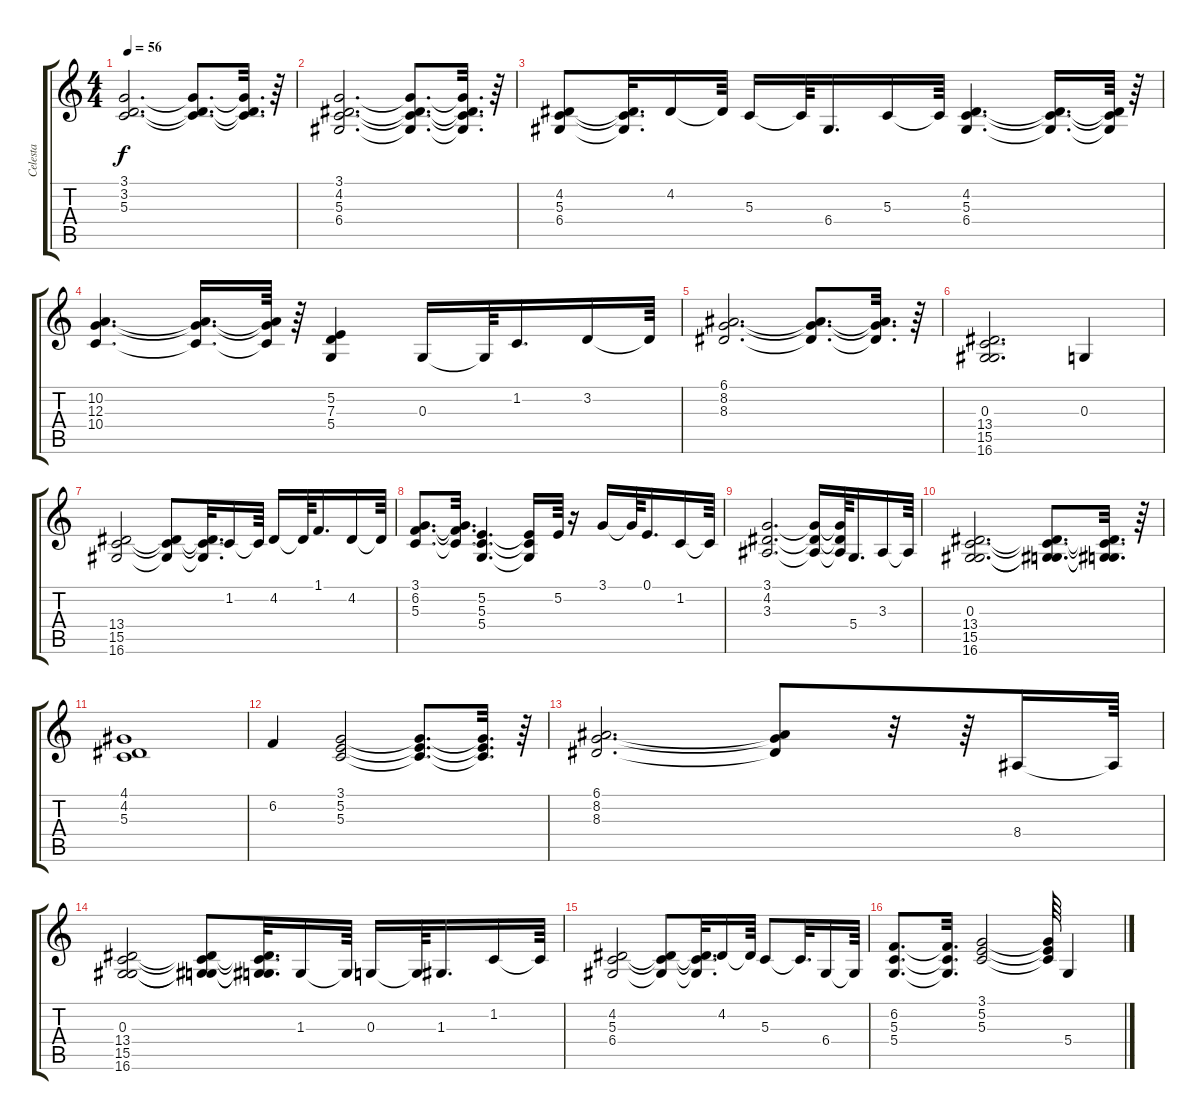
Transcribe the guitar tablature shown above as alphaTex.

\track ("Celesta" "Celesta") {instrument rockorgan}
\staff {score tabs}
\tuning (E4 B3 G3 D3 A2 E2) {hide}
\ts (4 4)
\tempo 56
\clef g2
\ks c
(3.1 3.2 5.3).2{d dy f instrument rockorgan} (3.1{t} 3.2{t} 5.3{t}).8{d} (3.1{t} 3.2{t} 5.3{t}).32{d} r.64 |
(3.1 4.2 5.3 6.4).2{d} (3.1{t} 4.2{t} 5.3{t} 6.4{t}).8{d} (3.1{t} 4.2{t} 5.3{t} 6.4{t}).32{d} r.64 |
(4.2 5.3 6.4).8 (4.2{t} 5.3{t} 6.4{t}).32{d} 4.2.16 4.2{t}.64 5.3.16 5.3{t}.64 6.4.16{d} 5.3.16 5.3{t}.64 (4.2 5.3 6.4).4{d} (4.2{t} 5.3{t} 6.4{t}).16{d} (4.2{t} 5.3{t} 6.4{t}).64 r.64 |
(10.2 12.3 10.4).4{d} (10.2{t} 12.3{t} 10.4{t}).16{d} (10.2{t} 12.3{t} 10.4{t}).64 r.64 (5.2 7.3 5.4).4 0.3.16 0.3{t}.64 1.2.16{d} 3.2.16 3.2{t}.64 |
(6.1 8.2 8.3).2{d} (6.1{t} 8.2{t} 8.3{t}).8{d} (6.1{t} 8.2{t} 8.3{t}).32{d} r.64 |
(0.3 13.4 15.5 16.6).2{d} 0.3.4 |
(13.4 15.5 16.6).2 (13.4{t} 15.5{t} 16.6{t}).8 (13.4{t} 15.5{t} 16.6{t}).32{d} 1.2.16 1.2{t}.64 4.2.16 4.2{t}.64 1.1.16{d} 4.2.16 4.2{t}.64 |
(3.1 6.2 5.3).8{d} (3.1{t} 6.2{t} 5.3{t}).32{d} (5.2 5.3 5.4).4{d} (5.2{t} 5.3{t} 5.4{t}).16 5.2.64 r.16 3.1.16 3.1{t}.64 0.1.16{d} 1.2.16 1.2{t}.64 |
(3.1 4.2 3.3).2{d} (3.1{t} 4.2{t} 3.3{t}).16 (3.1{t} 4.2{t} 3.3{t}).64 5.4.16{d} 3.3.16 3.3{t}.64 |
(0.3 13.4 15.5 16.6).2{d} (0.3{t} 13.4{t} 15.5{t} 16.6{t}).8{d} (0.3{t} 13.4{t} 15.5{t} 16.6{t}).32{d} r.64 |
(4.1 4.2 5.3).1 |
6.2.4 (3.1 5.2 5.3).2 (3.1{t} 5.2{t} 5.3{t}).8{d} (3.1{t} 5.2{t} 5.3{t}).32{d} r.64 |
(6.1 8.2 8.3).2{d} (6.1{t} 8.2{t} 8.3{t}).8 r.32 r.64 8.4.16 8.4{t}.64 |
(0.3 13.4 15.5 16.6).2 (0.3{t} 13.4{t} 15.5{t} 16.6{t}).8 (0.3{t} 13.4{t} 15.5{t} 16.6{t}).32{d} 1.3.16 1.3{t}.64 0.3.16 0.3{t}.64 1.3.16{d} 1.2.16 1.2{t}.64 |
(4.2 5.3 6.4).2 (4.2{t} 5.3{t} 6.4{t}).8 (4.2{t} 5.3{t} 6.4{t}).32{d} 4.2.16 4.2{t}.64 5.3.8 5.3{t}.32{d} 6.4.16 6.4{t}.64 |
(6.2 5.3 5.4).8{d} (6.2{t} 5.3{t} 5.4{t}).32{d} (3.1 5.2 5.3).2 (3.1{t} 5.2{t} 5.3{t}).64 5.4.4
